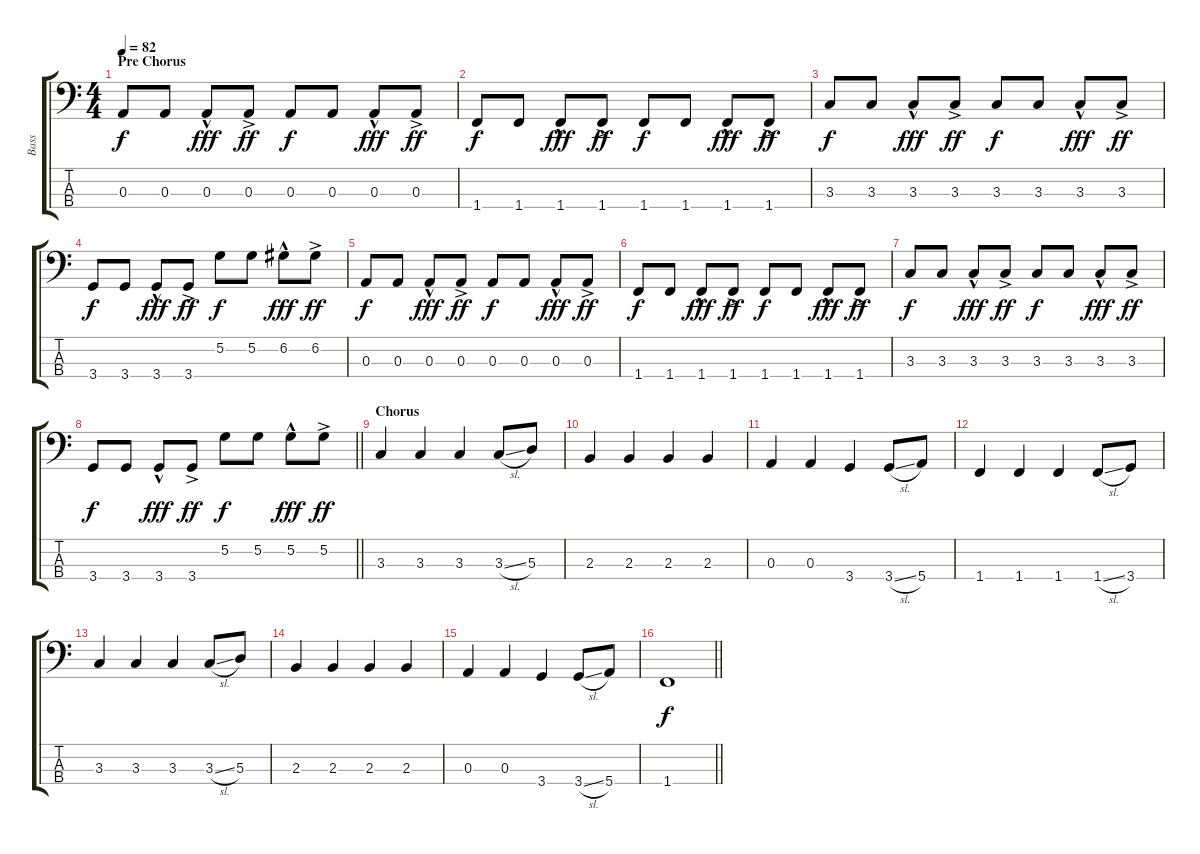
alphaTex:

\track ("Bass" "Bass") {instrument electricbassfinger}
\staff {score tabs}
\tuning (G2 D2 A1 E1) {hide}
\ts (4 4)
\section ("" "Pre Chorus")
\tempo 82
\clef f4
\ks c
0.3.8{dy f} 0.3.8 0.3{hac}.8{dy fff} 0.3{ac}.8{dy ff} 0.3.8{dy f} 0.3.8 0.3{hac}.8{dy fff} 0.3{ac}.8{dy ff} |
1.4.8{dy f} 1.4.8 1.4{hac}.8{dy fff} 1.4{ac}.8{dy ff} 1.4.8{dy f} 1.4.8 1.4{hac}.8{dy fff} 1.4{ac}.8{dy ff} |
3.3.8{dy f} 3.3.8 3.3{hac}.8{dy fff} 3.3{ac}.8{dy ff} 3.3.8{dy f} 3.3.8 3.3{hac}.8{dy fff} 3.3{ac}.8{dy ff} |
3.4.8{dy f} 3.4.8 3.4{hac}.8{dy fff} 3.4{ac}.8{dy ff} 5.2.8{dy f} 5.2.8 6.2{hac}.8{dy fff} 6.2{ac}.8{dy ff} |
0.3.8{dy f} 0.3.8 0.3{hac}.8{dy fff} 0.3{ac}.8{dy ff} 0.3.8{dy f} 0.3.8 0.3{hac}.8{dy fff} 0.3{ac}.8{dy ff} |
1.4.8{dy f} 1.4.8 1.4{hac}.8{dy fff} 1.4{ac}.8{dy ff} 1.4.8{dy f} 1.4.8 1.4{hac}.8{dy fff} 1.4{ac}.8{dy ff} |
3.3.8{dy f} 3.3.8 3.3{hac}.8{dy fff} 3.3{ac}.8{dy ff} 3.3.8{dy f} 3.3.8 3.3{hac}.8{dy fff} 3.3{ac}.8{dy ff} |
\barLineRight lightlight
3.4.8{dy f} 3.4.8 3.4{hac}.8{dy fff} 3.4{ac}.8{dy ff} 5.2.8{dy f} 5.2.8 5.2{hac}.8{dy fff} 5.2{ac}.8{dy ff} |
\section ("" "Chorus")
3.3.4 3.3.4 3.3.4 3.3{sl}.8 5.3.8 |
2.3.4 2.3.4 2.3.4 2.3.4 |
0.3.4 0.3.4 3.4.4 3.4{sl}.8 5.4.8 |
1.4.4 1.4.4 1.4.4 1.4{sl}.8 3.4.8 |
3.3.4 3.3.4 3.3.4 3.3{sl}.8 5.3.8 |
2.3.4 2.3.4 2.3.4 2.3.4 |
0.3.4 0.3.4 3.4.4 3.4{sl}.8 5.4.8 |
\barLineRight lightlight
1.4.1{dy f}
